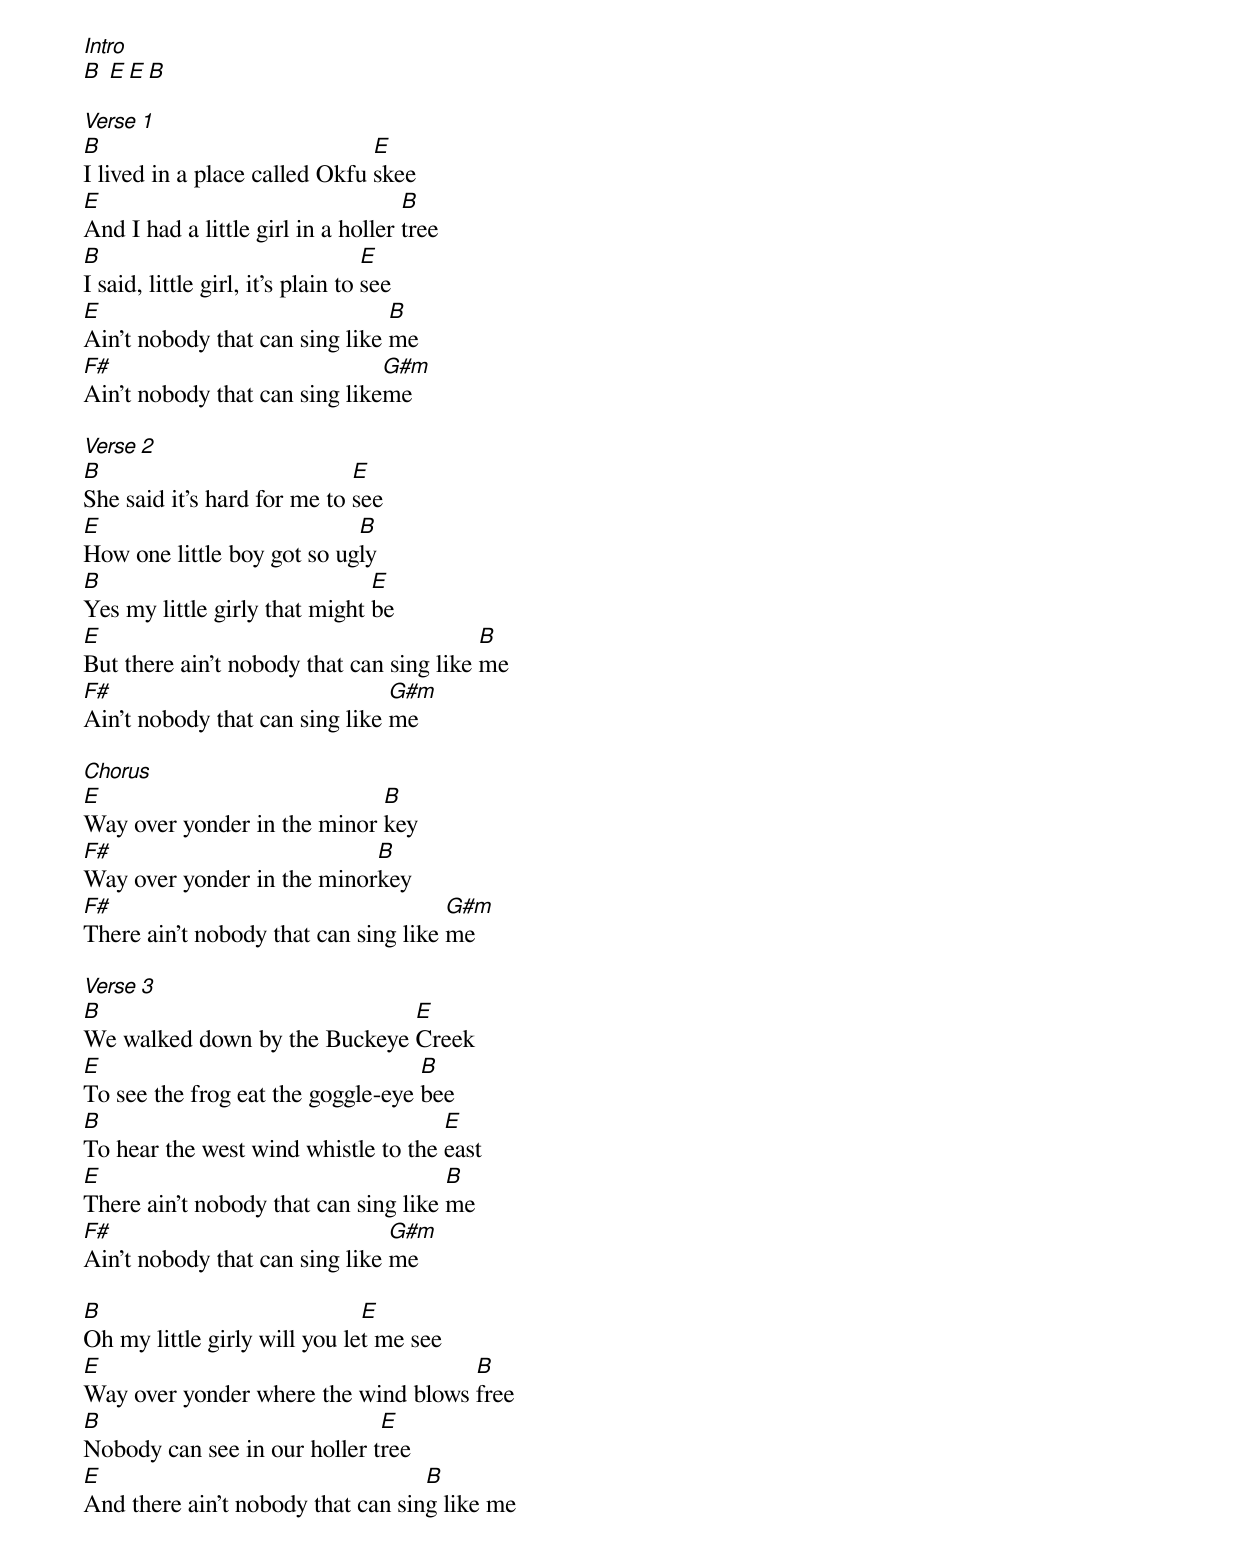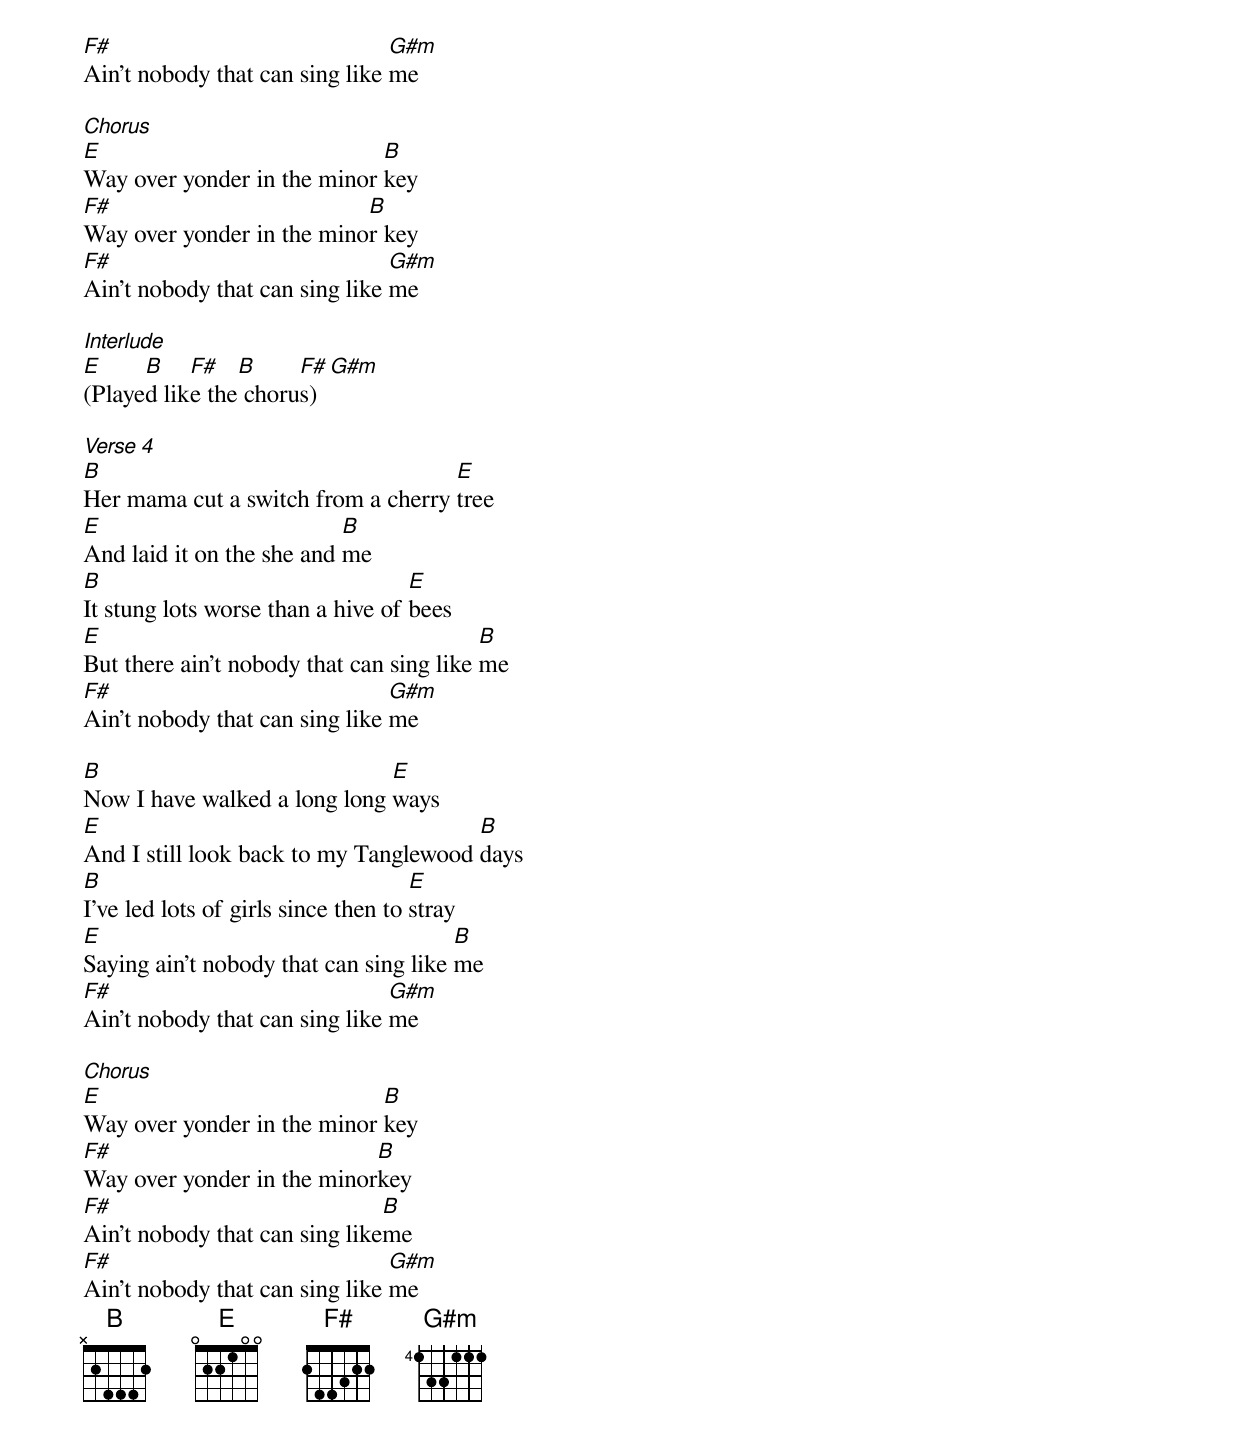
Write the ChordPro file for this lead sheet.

[Intro]
[B] [E][E][B]

[Verse 1]
[B]I lived in a place called Okfu [E]skee
[E]And I had a little girl in a holler [B]tree
[B]I said, little girl, it's plain to [E]see
[E]Ain't nobody that can sing like [B]me
[F#]Ain't nobody that can sing like[G#m]me

[Verse 2]
[B]She said it's hard for me to [E]see
[E]How one little boy got so ug[B]ly
[B]Yes my little girly that might [E]be
[E]But there ain't nobody that can sing like [B]me
[F#]Ain't nobody that can sing like [G#m]me

[Chorus]
[E]Way over yonder in the minor [B]key
[F#]Way over yonder in the minor[B]key
[F#]There ain't nobody that can sing like [G#m]me

[Verse 3]
[B]We walked down by the Buckeye [E]Creek
[E]To see the frog eat the goggle-eye [B]bee
[B]To hear the west wind whistle to the [E]east
[E]There ain't nobody that can sing like [B]me
[F#]Ain't nobody that can sing like [G#m]me

[B]Oh my little girly will you le[E]t me see
[E]Way over yonder where the wind blows [B]free
[B]Nobody can see in our holler t[E]ree
[E]And there ain't nobody that can sin[B]g like me
[F#]Ain't nobody that can sing like [G#m]me

[Chorus]
[E]Way over yonder in the minor [B]key
[F#]Way over yonder in the mino[B]r key
[F#]Ain't nobody that can sing like [G#m]me

[Interlude]
[E](Playe[B]d lik[F#]e the[B] choru[F#]s) [G#m]

[Verse 4]
[B]Her mama cut a switch from a cherry [E]tree
[E]And laid it on the she and [B]me
[B]It stung lots worse than a hive of [E]bees
[E]But there ain't nobody that can sing like [B]me
[F#]Ain't nobody that can sing like [G#m]me

[B]Now I have walked a long long [E]ways
[E]And I still look back to my Tanglewood [B]days
[B]I've led lots of girls since then to [E]stray
[E]Saying ain't nobody that can sing like [B]me
[F#]Ain't nobody that can sing like [G#m]me

[Chorus]
[E]Way over yonder in the minor [B]key
[F#]Way over yonder in the minor[B]key
[F#]Ain't nobody that can sing like[B]me
[F#]Ain't nobody that can sing like [G#m]me
